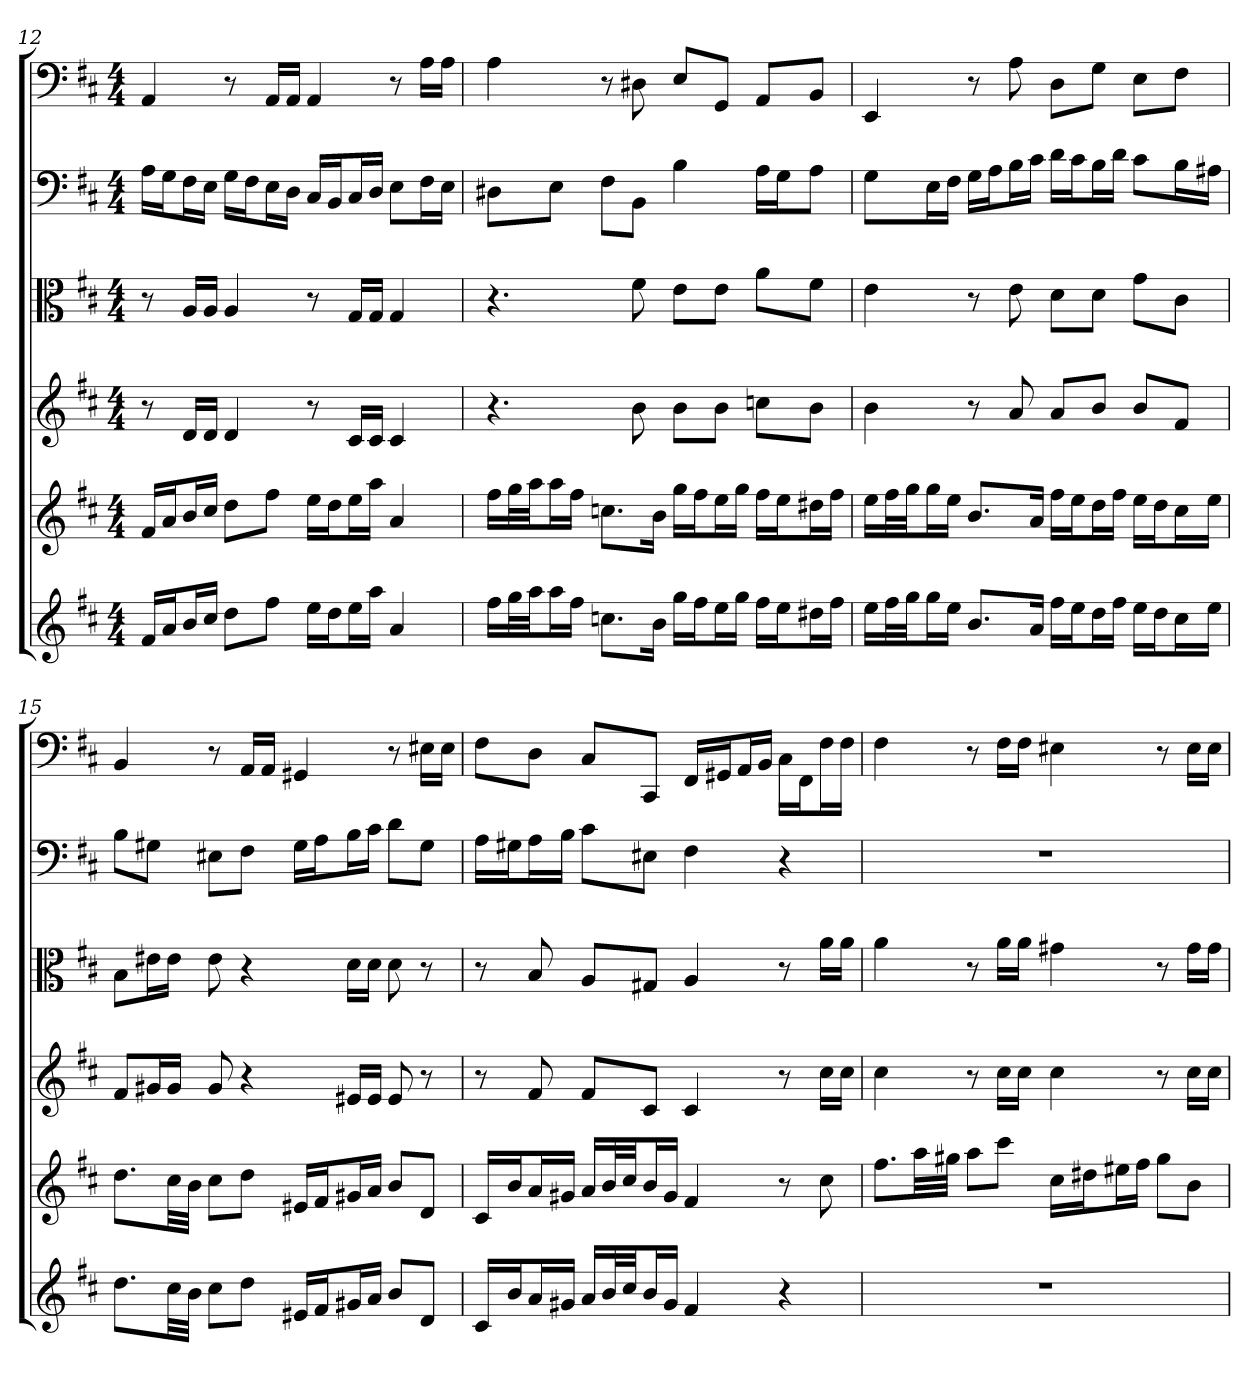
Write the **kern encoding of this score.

**kern	**kern	**kern	**kern	**kern	**kern
*part6	*part5	*part4	*part3	*part2	*part1
*staff6	*staff5	*staff4	*staff3	*staff2	*staff1
*	*	*	*clefC3	*clefF4	*clefF4
*k[f#c#]	*k[f#c#]	*k[f#c#]	*k[f#c#]	*k[f#c#]	*k[f#c#]
*b:	*b:	*b:	*b:	*b:	*b:
*M4/4	*M4/4	*M4/4	*M4/4	*M4/4	*M4/4
=12	=12	=12	=12	=12	=12
16f#LL	16f#LL	8r	8r	16A\LL	4AA
16aJ	16aJ	.	.	16G\J	.
16bL	16bL	16dLL	16A/LL	16F#\L	.
16cc#JJ	16cc#JJ	16dJJ	16A/JJ	16E\JJ	.
8ddL	8ddL	4d	4A	16G\LL	8r
.	.	.	.	16F#\J	.
8ff#J	8ff#J	.	.	16E\L	16AA/LL
.	.	.	.	16D\JJ	16AA/JJ
16eeLL	16eeLL	8r	8r	16C#/LL	4AA
16ddJ	16ddJ	.	.	16BB/J	.
16eeL	16eeL	16c#LL	16G/LL	16C#/L	.
16aaJJ	16aaJJ	16c#JJ	16G/JJ	16D/JJ	.
4a	4a	4c#	4G	8E\L	8r
.	.	.	.	16F#\L	16A\LL
.	.	.	.	16E\JJ	16A\JJ
=13	=13	=13	=13	=13	=13
16ff#LL	16ff#LL	4.r	4.r	8D#X\L	4A
32ggL	32ggL	.	.	.	.
32aaJJ	32aaJJ	.	.	.	.
16aaL	16aaL	.	.	8E\J	.
16ff#JJ	16ff#JJ	.	.	.	.
8.ccnL	8.ccnL	.	.	8F#\L	8r
.	.	8b	8f#	8BB\J	8D#X
16bJk	16bJk	.	.	.	.
16ggLL	16ggLL	8bL	8e\L	4B	8E/L
16ff#J	16ff#J	.	.	.	.
16eeL	16eeL	8bJ	8e\J	.	8GG/J
16ggJJ	16ggJJ	.	.	.	.
16ff#LL	16ff#LL	8ccnL	8a\L	16A\LL	8AA/L
16eeJ	16eeJ	.	.	16G\J	.
16dd#XL	16dd#XL	8bJ	8f#\J	8A\J	8BB/J
16ff#JJ	16ff#JJ	.	.	.	.
=14	=14	=14	=14	=14	=14
16eeLL	16eeLL	4b	4e	8G\L	4EE
32ff#L	32ff#L	.	.	.	.
32ggJJ	32ggJJ	.	.	.	.
16ggL	16ggL	.	.	16E\L	.
16eeJJ	16eeJJ	.	.	16F#\JJ	.
8.bL	8.bL	8r	8r	16G\LL	8r
.	.	.	.	16A\J	.
.	.	8a	8e	16B\L	8A
16aJk	16aJk	.	.	16c#\JJ	.
16ff#LL	16ff#LL	8aL	8d\L	16d\LL	8D\L
16eeJ	16eeJ	.	.	16c#\J	.
16ddL	16ddL	8bJ	8d\J	16B\L	8G\J
16ff#JJ	16ff#JJ	.	.	16d\JJ	.
16eeLL	16eeLL	8bL	8g\L	8c#\L	8E\L
16ddJ	16ddJ	.	.	.	.
16cc#L	16cc#L	8f#J	8c#\J	16B\L	8F#\J
16eeJJ	16eeJJ	.	.	16A#X\JJ	.
=15	=15	=15	=15	=15	=15
8.ddL	8.ddL	8f#L	8B\L	8B\L	4BB
.	.	16g#XL	16e#X\L	8G#X\J	.
32cc#LL	32cc#LL	16g#JJ	16e#\JJ	.	.
32bJJJ	32bJJJ	.	.	.	.
8cc#L	8cc#L	8g#	8e#	8E#X\L	8r
8ddJ	8ddJ	4r	4r	8F#\J	16AA/LL
.	.	.	.	.	16AA/JJ
16e#XLL	16e#XLL	.	.	16G#\LL	4GG#X
16f#J	16f#J	.	.	16A\J	.
16g#XL	16g#XL	16e#XLL	16d\LL	16B\L	.
16aJJ	16aJJ	16e#JJ	16d\JJ	16c#\JJ	.
8bL	8bL	8e#	8d	8d\L	8r
8dJ	8dJ	8r	8r	8G#\J	16E#X\LL
.	.	.	.	.	16E#\JJ
=16	=16	=16	=16	=16	=16
16c#LL	16c#LL	8r	8r	16A\LL	8F#\L
16bJ	16bJ	.	.	16G#X\J	.
16aL	16aL	8f#	8B	16A\L	8D\J
16g#XJJ	16g#XJJ	.	.	16B\JJ	.
16aLL	16aLL	8f#L	8A/L	8c#\L	8C#/L
32bL	32bL	.	.	.	.
32cc#JJ	32cc#JJ	.	.	.	.
16bL	16bL	8c#J	8G#X/J	8E#X\J	8CC#/J
16g#JJ	16g#JJ	.	.	.	.
4f#	4f#	4c#	4A	4F#	16FF#/LL
.	.	.	.	.	16GG#X/J
.	.	.	.	.	16AA/L
.	.	.	.	.	16BB/JJ
4r	8r	8r	8r	4r	16C#\LL
.	.	.	.	.	16FF#\J
.	8cc#	16cc#LL	16a\LL	.	16F#\L
.	.	16cc#JJ	16a\JJ	.	16F#\JJ
=17	=17	=17	=17	=17	=17
1r	8.ff#L	4cc#	4a	1r	4F#
.	32aaLL	.	.	.	.
.	32gg#XJJJ	.	.	.	.
.	8aaL	8r	8r	.	8r
.	8ccc#J	16cc#LL	16a\LL	.	16F#\LL
.	.	16cc#JJ	16a\JJ	.	16F#\JJ
.	16cc#LL	4cc#	4g#X	.	4E#X
.	16dd#XJ	.	.	.	.
.	16ee#XL	.	.	.	.
.	16ff#JJ	.	.	.	.
.	8gg#L	8r	8r	.	8r
.	8bJ	16cc#LL	16g#\LL	.	16E#\LL
.	.	16cc#JJ	16g#\JJ	.	16E#\JJ
=	=	=	=	=	=
*-	*-	*-	*-	*-	*-
